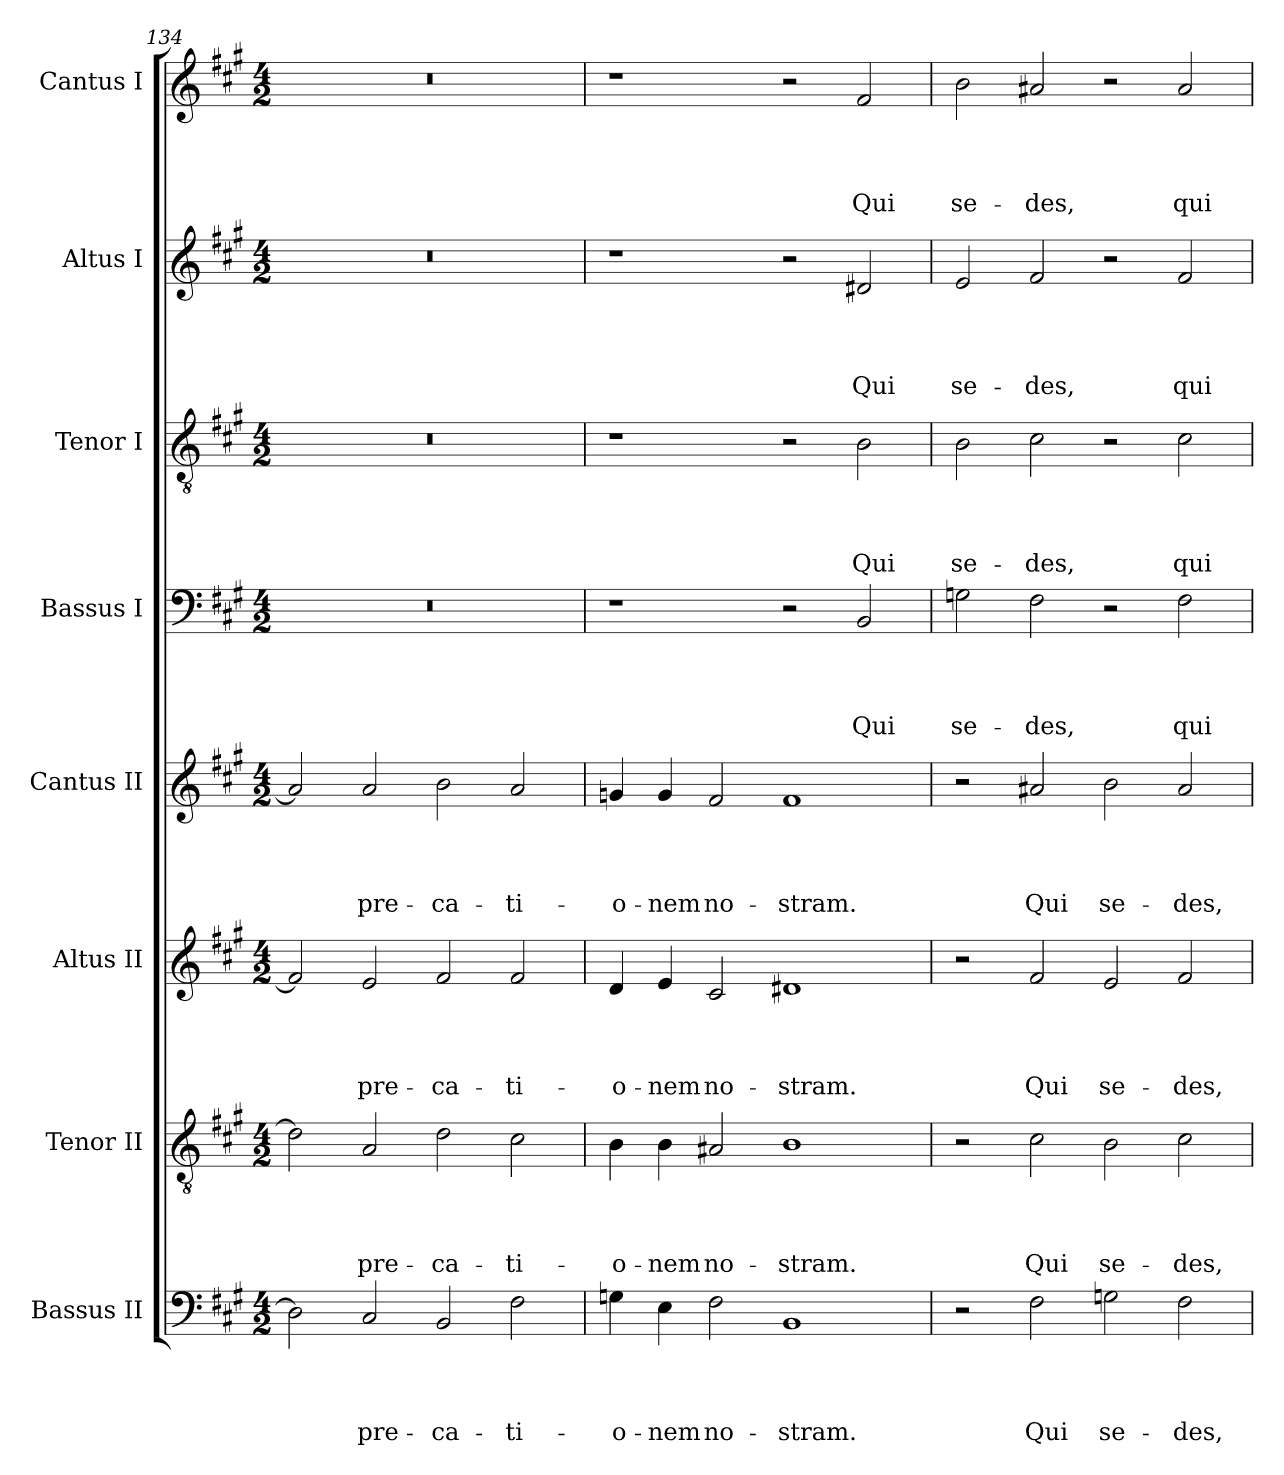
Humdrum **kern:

**kern	**text	**text	**text	**text	**kern	**text	**text	**text	**text	**kern	**text	**text	**text	**text	**kern	**text	**text	**text	**text	**kern	**text	**text	**text	**text	**kern	**text	**text	**text	**text	**kern	**text	**text	**text	**text	**kern	**text	**text	**text	**text
*part8	*part8	*part8	*part8	*part8	*part7	*part7	*part7	*part7	*part7	*part6	*part6	*part6	*part6	*part6	*part5	*part5	*part5	*part5	*part5	*part4	*part4	*part4	*part4	*part4	*part3	*part3	*part3	*part3	*part3	*part2	*part2	*part2	*part2	*part2	*part1	*part1	*part1	*part1	*part1
*staff8	*staff8	*staff8	*staff8	*staff8	*staff7	*staff7	*staff7	*staff7	*staff7	*staff6	*staff6	*staff6	*staff6	*staff6	*staff5	*staff5	*staff5	*staff5	*staff5	*staff4	*staff4	*staff4	*staff4	*staff4	*staff3	*staff3	*staff3	*staff3	*staff3	*staff2	*staff2	*staff2	*staff2	*staff2	*staff1	*staff1	*staff1	*staff1	*staff1
*I"Bassus II	*	*	*	*	*I"Tenor II	*	*	*	*	*I"Altus II	*	*	*	*	*I"Cantus II	*	*	*	*	*I"Bassus I	*	*	*	*	*I"Tenor I	*	*	*	*	*I"Altus I	*	*	*	*	*I"Cantus I	*	*	*	*
*I'B II	*	*	*	*	*I'T II	*	*	*	*	*I'A II	*	*	*	*	*I'C II	*	*	*	*	*I'B I	*	*	*	*	*I'T I	*	*	*	*	*I'A I	*	*	*	*	*I'C I	*	*	*	*
*clefF4	*	*	*	*	*clefGv2	*	*	*	*	*clefG2	*	*	*	*	*clefG2	*	*	*	*	*clefF4	*	*	*	*	*clefGv2	*	*	*	*	*clefG2	*	*	*	*	*clefG2	*	*	*	*
*k[f#c#g#]	*	*	*	*	*k[f#c#g#]	*	*	*	*	*k[f#c#g#]	*	*	*	*	*k[f#c#g#]	*	*	*	*	*k[f#c#g#]	*	*	*	*	*k[f#c#g#]	*	*	*	*	*k[f#c#g#]	*	*	*	*	*k[f#c#g#]	*	*	*	*
*A:	*	*	*	*	*A:	*	*	*	*	*A:	*	*	*	*	*A:	*	*	*	*	*A:	*	*	*	*	*A:	*	*	*	*	*A:	*	*	*	*	*A:	*	*	*	*
*M4/2	*	*	*	*	*M4/2	*	*	*	*	*M4/2	*	*	*	*	*M4/2	*	*	*	*	*M4/2	*	*	*	*	*M4/2	*	*	*	*	*M4/2	*	*	*	*	*M4/2	*	*	*	*
=134	=134	=134	=134	=134	=134	=134	=134	=134	=134	=134	=134	=134	=134	=134	=134	=134	=134	=134	=134	=134	=134	=134	=134	=134	=134	=134	=134	=134	=134	=134	=134	=134	=134	=134	=134	=134	=134	=134	=134
2D\]	.	.	.	.	2d\]	.	.	.	.	2f#/]	.	.	.	.	2a/]	.	.	.	.	0r	.	.	.	.	0r	.	.	.	.	0r	.	.	.	.	0r	.	.	.	.
2C#/	.	.	.	-pre-	2A/	.	.	.	-pre-	2e/	.	.	.	-pre-	2a/	.	.	.	-pre-	.	.	.	.	.	.	.	.	.	.	.	.	.	.	.	.	.	.	.	.
2BB/	.	.	.	-ca-	2d\	.	.	.	-ca-	2f#/	.	.	.	-ca-	2b\	.	.	.	-ca-	.	.	.	.	.	.	.	.	.	.	.	.	.	.	.	.	.	.	.	.
2F#\	.	.	.	-ti-	2c#\	.	.	.	-ti-	2f#/	.	.	.	-ti-	2a/	.	.	.	-ti-	.	.	.	.	.	.	.	.	.	.	.	.	.	.	.	.	.	.	.	.
=135	=135	=135	=135	=135	=135	=135	=135	=135	=135	=135	=135	=135	=135	=135	=135	=135	=135	=135	=135	=135	=135	=135	=135	=135	=135	=135	=135	=135	=135	=135	=135	=135	=135	=135	=135	=135	=135	=135	=135
4Gn\	.	.	.	-o-	4B\	.	.	.	-o-	4d/	.	.	.	-o-	4gn/	.	.	.	-o-	1r	.	.	.	.	1r	.	.	.	.	1r	.	.	.	.	1r	.	.	.	.
4E\	.	.	.	-nem	4B\	.	.	.	-nem	4e/	.	.	.	-nem	4g/	.	.	.	-nem	.	.	.	.	.	.	.	.	.	.	.	.	.	.	.	.	.	.	.	.
2F#\	.	.	.	no-	2A#X/	.	.	.	no-	2c#/	.	.	.	no-	2f#/	.	.	.	no-	.	.	.	.	.	.	.	.	.	.	.	.	.	.	.	.	.	.	.	.
1BB	.	.	.	-stram.	1B	.	.	.	-stram.	1d#X	.	.	.	-stram.	1f#	.	.	.	-stram.	2r	.	.	.	.	2r	.	.	.	.	2r	.	.	.	.	2r	.	.	.	.
.	.	.	.	.	.	.	.	.	.	.	.	.	.	.	.	.	.	.	.	2BB/	.	.	.	Qui	2B\	.	.	.	Qui	2d#X/	.	.	.	Qui	2f#/	.	.	.	Qui
=136	=136	=136	=136	=136	=136	=136	=136	=136	=136	=136	=136	=136	=136	=136	=136	=136	=136	=136	=136	=136	=136	=136	=136	=136	=136	=136	=136	=136	=136	=136	=136	=136	=136	=136	=136	=136	=136	=136	=136
2r	.	.	.	.	2r	.	.	.	.	2r	.	.	.	.	2r	.	.	.	.	2Gn\	.	.	.	se-	2B\	.	.	.	se-	2e/	.	.	.	se-	2b\	.	.	.	se-
2F#\	.	.	.	Qui	2c#\	.	.	.	Qui	2f#/	.	.	.	Qui	2a#X/	.	.	.	Qui	2F#\	.	.	.	-des,	2c#\	.	.	.	-des,	2f#/	.	.	.	-des,	2a#X/	.	.	.	-des,
2Gn\	.	.	.	se-	2B\	.	.	.	se-	2e/	.	.	.	se-	2b\	.	.	.	se-	2r	.	.	.	.	2r	.	.	.	.	2r	.	.	.	.	2r	.	.	.	.
2F#\	.	.	.	-des,	2c#\	.	.	.	-des,	2f#/	.	.	.	-des,	2a#/	.	.	.	-des,	2F#\	.	.	.	qui	2c#\	.	.	.	qui	2f#/	.	.	.	qui	2a#/	.	.	.	qui
=	=	=	=	=	=	=	=	=	=	=	=	=	=	=	=	=	=	=	=	=	=	=	=	=	=	=	=	=	=	=	=	=	=	=	=	=	=	=	=
*-	*-	*-	*-	*-	*-	*-	*-	*-	*-	*-	*-	*-	*-	*-	*-	*-	*-	*-	*-	*-	*-	*-	*-	*-	*-	*-	*-	*-	*-	*-	*-	*-	*-	*-	*-	*-	*-	*-	*-
